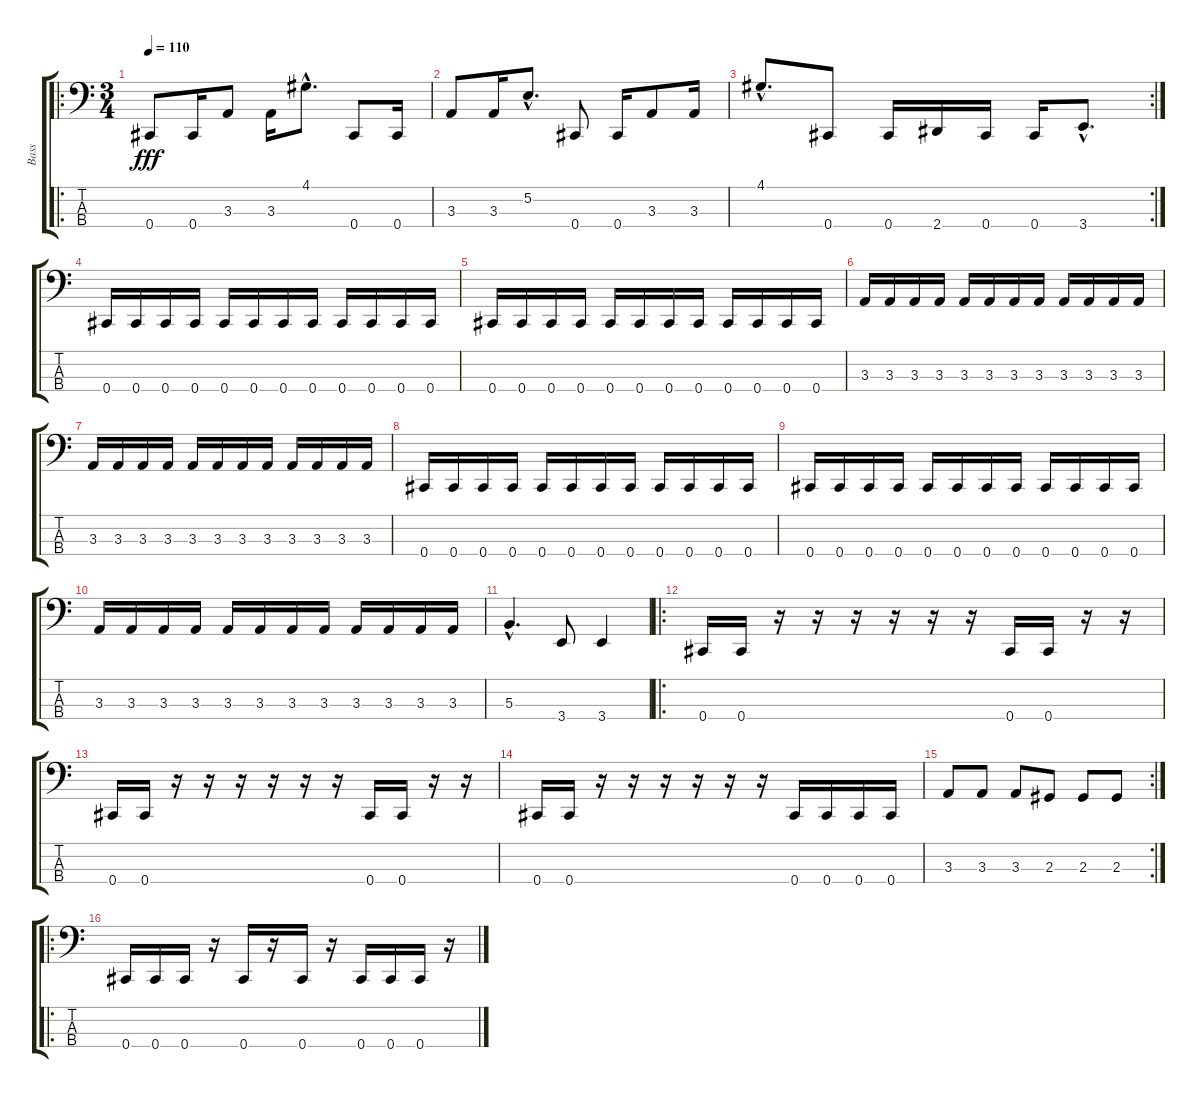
\track ("Bass" "Bass") {instrument electricbassfinger}
\staff {score tabs}
\tuning (E2 B1 Gb1 Db1) {hide}
\ro
\ts (3 4)
\tempo 110
\clef f4
\ks c
0.4.8{dy fff} 0.4.16 3.3.8 3.3.16 4.1{hac}.8{d} 0.4.8 0.4.16 |
3.3.8 3.3.16 5.2{hac}.8{d} 0.4.8 0.4.16 3.3.8 3.3.16 |
\rc 2
4.1{hac}.8{d} 0.4.8 0.4.16 2.4.16 0.4.16 0.4.16 3.4{hac}.8{d} |
0.4.16 0.4.16 0.4.16 0.4.16 0.4.16 0.4.16 0.4.16 0.4.16 0.4.16 0.4.16 0.4.16 0.4.16 |
0.4.16 0.4.16 0.4.16 0.4.16 0.4.16 0.4.16 0.4.16 0.4.16 0.4.16 0.4.16 0.4.16 0.4.16 |
3.3.16 3.3.16 3.3.16 3.3.16 3.3.16 3.3.16 3.3.16 3.3.16 3.3.16 3.3.16 3.3.16 3.3.16 |
3.3.16 3.3.16 3.3.16 3.3.16 3.3.16 3.3.16 3.3.16 3.3.16 3.3.16 3.3.16 3.3.16 3.3.16 |
0.4.16 0.4.16 0.4.16 0.4.16 0.4.16 0.4.16 0.4.16 0.4.16 0.4.16 0.4.16 0.4.16 0.4.16 |
0.4.16 0.4.16 0.4.16 0.4.16 0.4.16 0.4.16 0.4.16 0.4.16 0.4.16 0.4.16 0.4.16 0.4.16 |
3.3.16 3.3.16 3.3.16 3.3.16 3.3.16 3.3.16 3.3.16 3.3.16 3.3.16 3.3.16 3.3.16 3.3.16 |
5.3{hac}.4{d} 3.4.8 3.4.4 |
\ro
0.4.16 0.4.16 r.16 r.16 r.16 r.16 r.16 r.16 0.4.16 0.4.16 r.16 r.16 |
0.4.16 0.4.16 r.16 r.16 r.16 r.16 r.16 r.16 0.4.16 0.4.16 r.16 r.16 |
0.4.16 0.4.16 r.16 r.16 r.16 r.16 r.16 r.16 0.4.16 0.4.16 0.4.16 0.4.16 |
\rc 2
3.3.8 3.3.8 3.3.8 2.3.8 2.3.8 2.3.8 |
\ro
0.4.16 0.4.16 0.4.16 r.16 0.4.16 r.16 0.4.16 r.16 0.4.16 0.4.16 0.4.16 r.16
